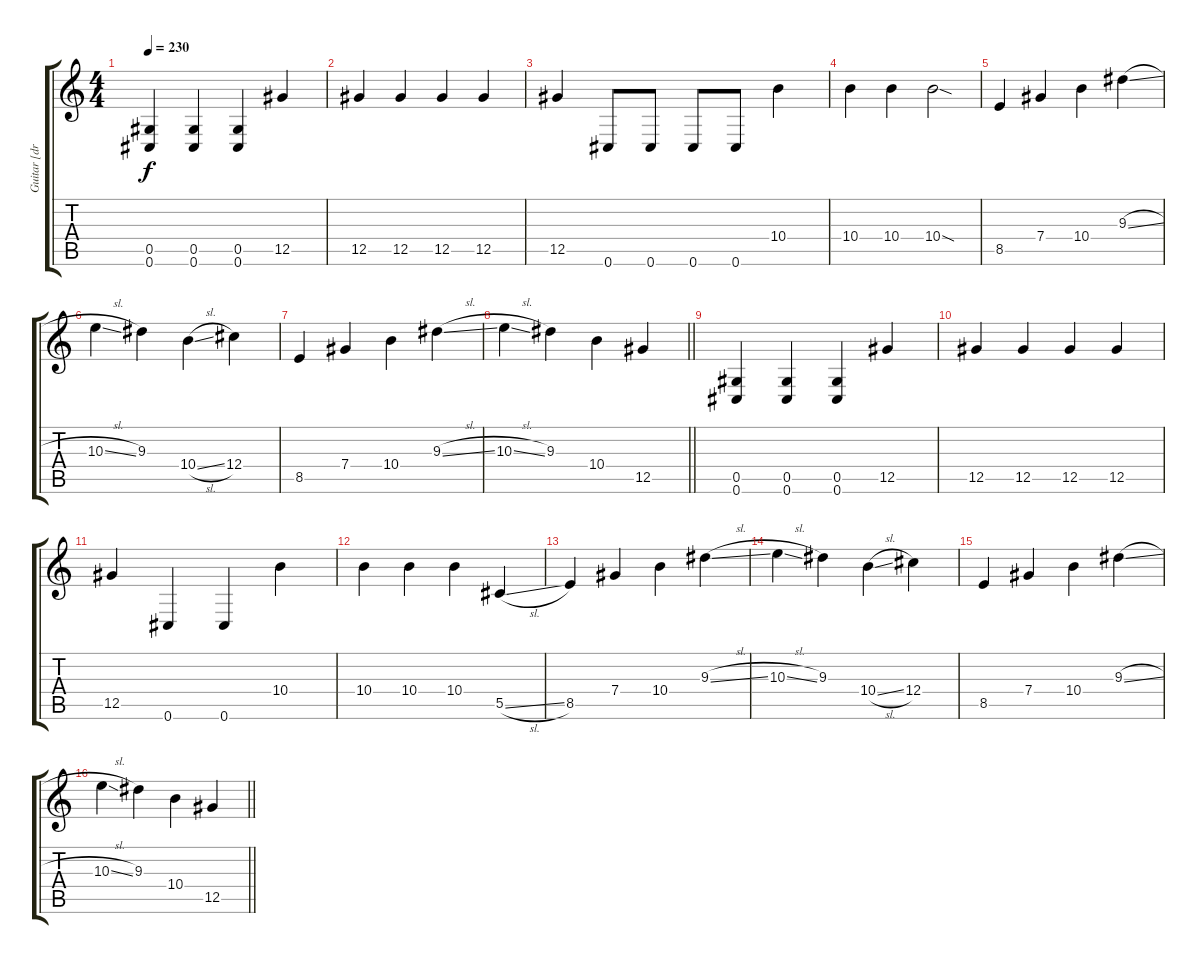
\track ("Guitar [drop C#]" "Guitar [dr") {instrument distortionguitar}
\staff {score tabs}
\tuning (Eb4 Bb3 Gb3 Db3 Ab2 Db2) {hide}
\ts (4 4)
\tempo 230
\clef g2
\ks c
(0.5 0.6).4{dy f} (0.5 0.6).4 (0.5 0.6).4 12.5.4 |
12.5.4 12.5.4 12.5.4 12.5.4 |
12.5.4 0.6.8 0.6.8 0.6.8 0.6.8 10.4.4 |
10.4.4 10.4.4 10.4{sod}.2 |
8.5.4 7.4.4 10.4.4 9.3{sl}.4 |
10.3{sl}.4 9.3.4 10.4{sl}.4 12.4.4 |
8.5.4 7.4.4 10.4.4 9.3{sl}.4 |
\barLineRight lightlight
10.3{sl}.4 9.3.4 10.4.4 12.5.4 |
\section ("" "")
(0.5 0.6).4 (0.5 0.6).4 (0.5 0.6).4 12.5.4 |
12.5.4 12.5.4 12.5.4 12.5.4 |
12.5.4 0.6.4 0.6.4 10.4.4 |
10.4.4 10.4.4 10.4.4 5.5{sl}.4 |
8.5.4 7.4.4 10.4.4 9.3{sl}.4 |
10.3{sl}.4 9.3.4 10.4{sl}.4 12.4.4 |
8.5.4 7.4.4 10.4.4 9.3{sl}.4 |
\barLineRight lightlight
10.3{sl}.4 9.3.4 10.4.4 12.5.4
